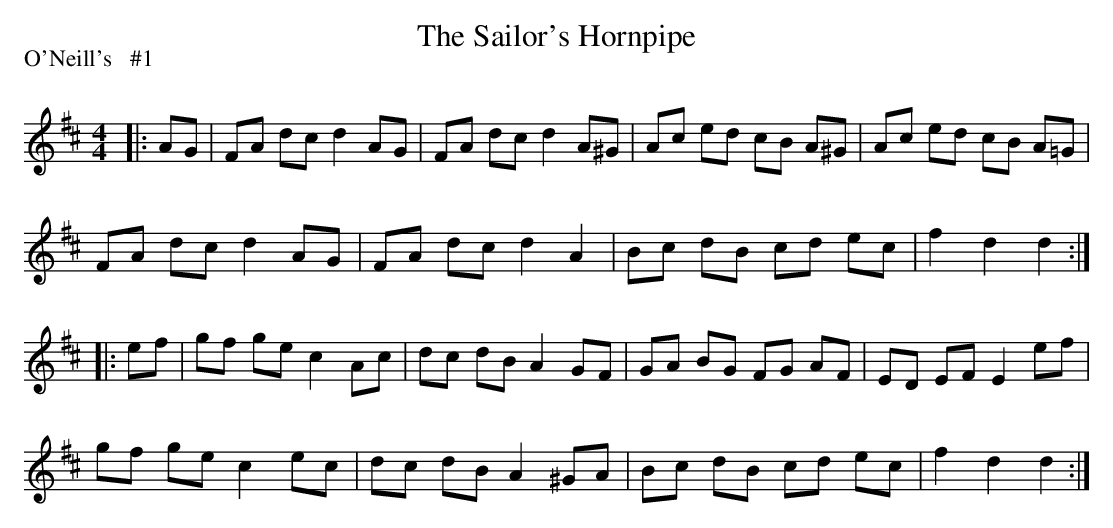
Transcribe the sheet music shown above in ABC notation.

X:1
T: The Sailor's Hornpipe
P:O'Neill's   #1
Q: 232
K:D
M:4/4
L:1/8
|:AG|FA dc d2 AG|FA dc d2 A^G|Ac ed cB A^G|Ac ed cB A=G|
FA dc d2 AG|FA dc d2 A2|Bc dB cd ec|f2 d2 d2:|
|:ef|gf ge c2 Ac|dc dB A2 GF|GA BG FG AF|ED EF E2 ef|
gf ge c2 ec|dc dB A2 ^GA|Bc dB cd ec|f2 d2 d2:|
